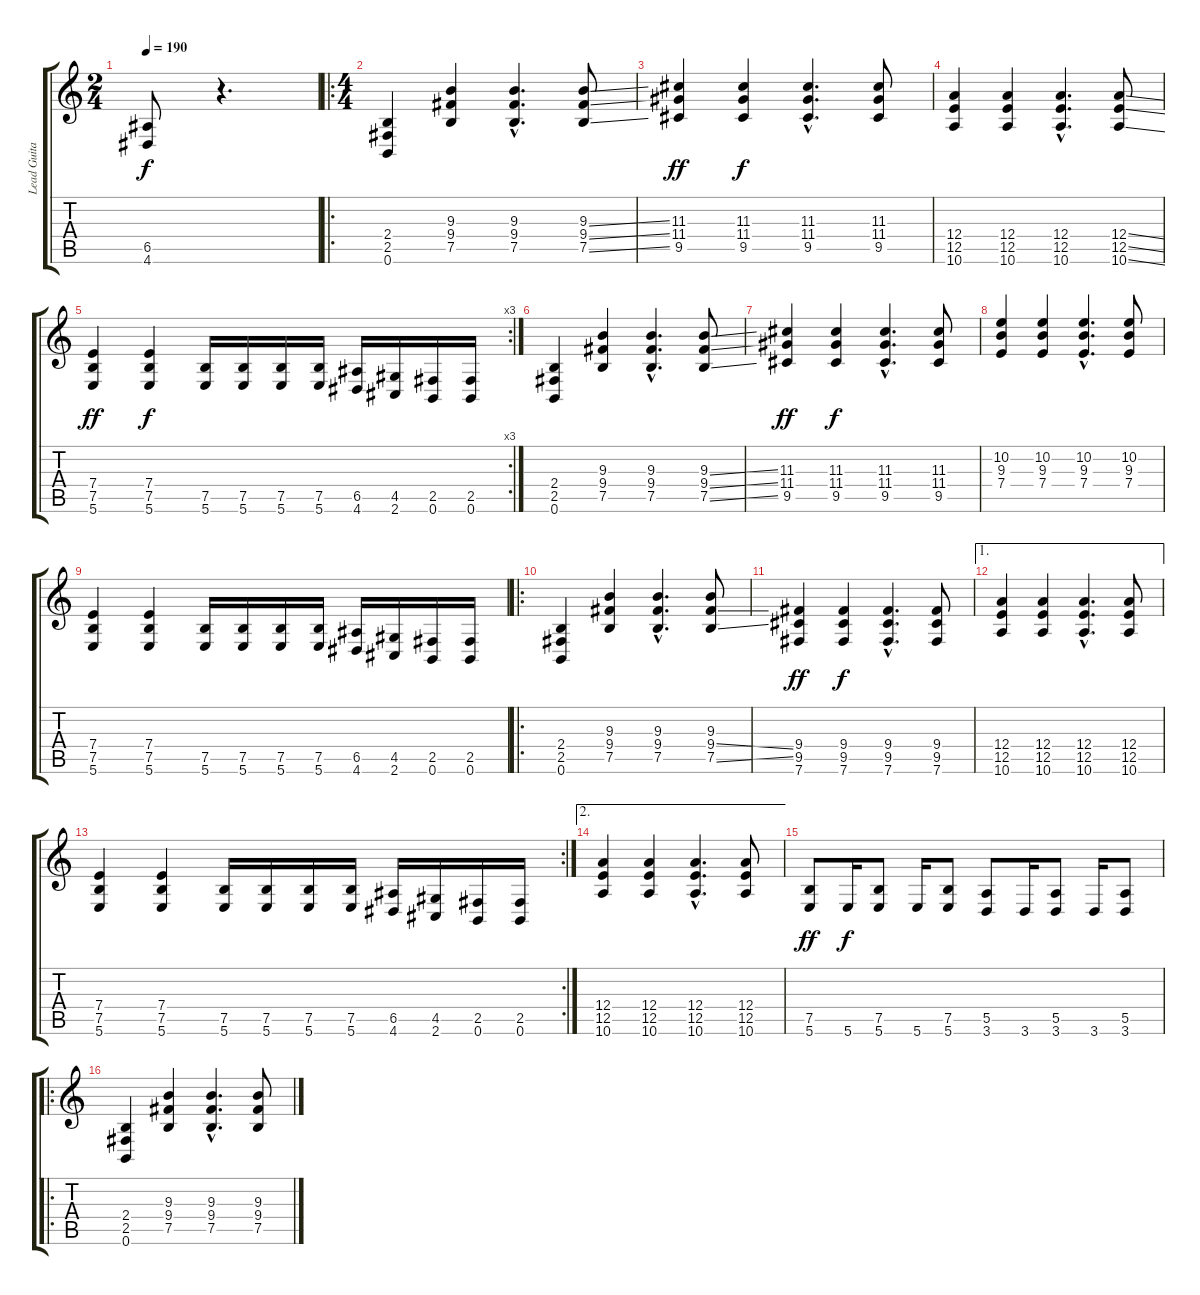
\track ("Lead Guitar" "Lead Guita") {instrument distortionguitar}
\staff {score tabs}
\tuning (B3 Gb3 D3 A2 E2 B1) {hide}
\ts (2 4)
\tempo 190
\clef g2
\ks c
(6.5 4.6).8{dy f} r.4{d} |
\ro
\ts (4 4)
(2.4 2.5 0.6).4 (9.3 9.4 7.5).4 (9.3{hac} 9.4{hac} 7.5{hac}).4{d} (9.3{ss} 9.4{ss} 7.5{ss}).8 |
(11.3 11.4 9.5).4{dy ff} (11.3 11.4 9.5).4{dy f} (11.3{hac} 11.4{hac} 9.5{hac}).4{d} (11.3 11.4 9.5).8 |
(12.4 12.5 10.6).4 (12.4 12.5 10.6).4 (12.4{hac} 12.5{hac} 10.6{hac}).4{d} (12.4{ss} 12.5{ss} 10.6{ss}).8 |
\rc 3
(7.4 7.5 5.6).4{dy ff} (7.4 7.5 5.6).4{dy f} (7.5 5.6).16 (7.5 5.6).16 (7.5 5.6).16 (7.5 5.6).16 (6.5 4.6).16 (4.5 2.6).16 (2.5 0.6).16 (2.5 0.6).16 |
(2.4 2.5 0.6).4 (9.3 9.4 7.5).4 (9.3{hac} 9.4{hac} 7.5{hac}).4{d} (9.3{ss} 9.4{ss} 7.5{ss}).8 |
(11.3 11.4 9.5).4{dy ff} (11.3 11.4 9.5).4{dy f} (11.3{hac} 11.4{hac} 9.5{hac}).4{d} (11.3 11.4 9.5).8 |
(10.2 9.3 7.4).4 (10.2 9.3 7.4).4 (10.2{hac} 9.3{hac} 7.4{hac}).4{d} (10.2 9.3 7.4).8 |
(7.4 7.5 5.6).4 (7.4 7.5 5.6).4 (7.5 5.6).16 (7.5 5.6).16 (7.5 5.6).16 (7.5 5.6).16 (6.5 4.6).16 (4.5 2.6).16 (2.5 0.6).16 (2.5 0.6).16 |
\ro
(2.4 2.5 0.6).4 (9.3 9.4 7.5).4 (9.3{hac} 9.4{hac} 7.5{hac}).4{d} (9.3 9.4{ss} 7.5{ss}).8 |
(9.4 9.5 7.6).4{dy ff} (9.4 9.5 7.6).4{dy f} (9.4{hac} 9.5{hac} 7.6{hac}).4{d} (9.4 9.5 7.6).8 |
\ae 1
(12.4 12.5 10.6).4 (12.4 12.5 10.6).4 (12.4{hac} 12.5{hac} 10.6{hac}).4{d} (12.4 12.5 10.6).8 |
\rc 2
(7.4 7.5 5.6).4 (7.4 7.5 5.6).4 (7.5 5.6).16 (7.5 5.6).16 (7.5 5.6).16 (7.5 5.6).16 (6.5 4.6).16 (4.5 2.6).16 (2.5 0.6).16 (2.5 0.6).16 |
\ae 2
(12.4 12.5 10.6).4 (12.4 12.5 10.6).4 (12.4{hac} 12.5{hac} 10.6{hac}).4{d} (12.4 12.5 10.6).8 |
(7.5 5.6).8{dy ff} 5.6.16{dy f} (7.5 5.6).8 5.6.16 (7.5 5.6).8 (5.5 3.6).8 3.6.16 (5.5 3.6).8 3.6.16 (5.5 3.6).8 |
\ro
(2.4 2.5 0.6).4 (9.3 9.4 7.5).4 (9.3{hac} 9.4{hac} 7.5{hac}).4{d} (9.3 9.4{ss} 7.5{ss}).8
